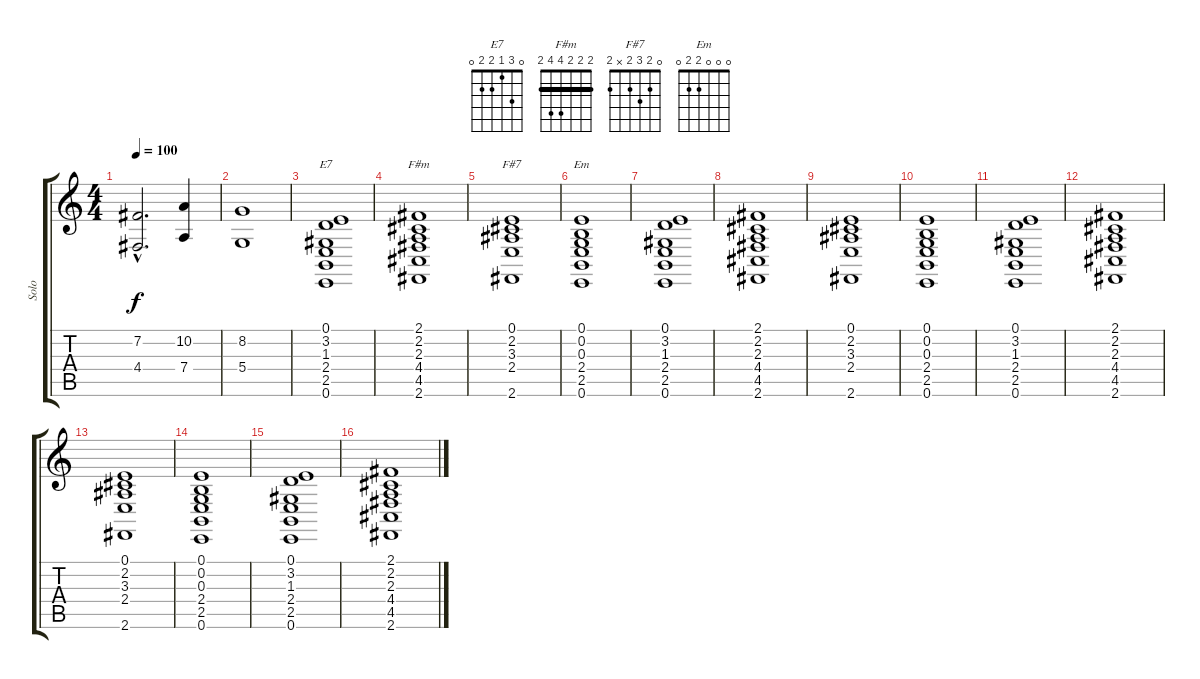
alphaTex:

\track ("Solo" "Solo") {instrument stringensemble2}
\staff {score tabs}
\tuning (E4 B3 G3 D3 A2 E2) {hide}
\chord ("E7" 0 3 1 2 2 0)
\chord ("F#m" 2 2 2 4 4 2) {barre 2}
\chord ("F#7" 0 2 3 2 x 2)
\chord ("Em" 0 0 0 2 2 0)
\ts (4 4)
\tempo 100
\clef g2
\ks c
(7.2{hac} 4.4{hac}).2{d dy f} (10.2 7.4).4 |
(8.2 5.4).1 |
(0.1 3.2 1.3 2.4 2.5 0.6).1{ch "E7"} |
(2.1 2.2 2.3 4.4 4.5 2.6).1{ch "F#m"} |
(0.1 2.2 3.3 2.4 2.6).1{ch "F#7"} |
(0.1 0.2 0.3 2.4 2.5 0.6).1{ch "Em"} |
(0.1 3.2 1.3 2.4 2.5 0.6).1 |
(2.1 2.2 2.3 4.4 4.5 2.6).1 |
(0.1 2.2 3.3 2.4 2.6).1 |
(0.1 0.2 0.3 2.4 2.5 0.6).1 |
(0.1 3.2 1.3 2.4 2.5 0.6).1 |
(2.1 2.2 2.3 4.4 4.5 2.6).1 |
(0.1 2.2 3.3 2.4 2.6).1 |
(0.1 0.2 0.3 2.4 2.5 0.6).1 |
(0.1 3.2 1.3 2.4 2.5 0.6).1 |
(2.1 2.2 2.3 4.4 4.5 2.6).1
